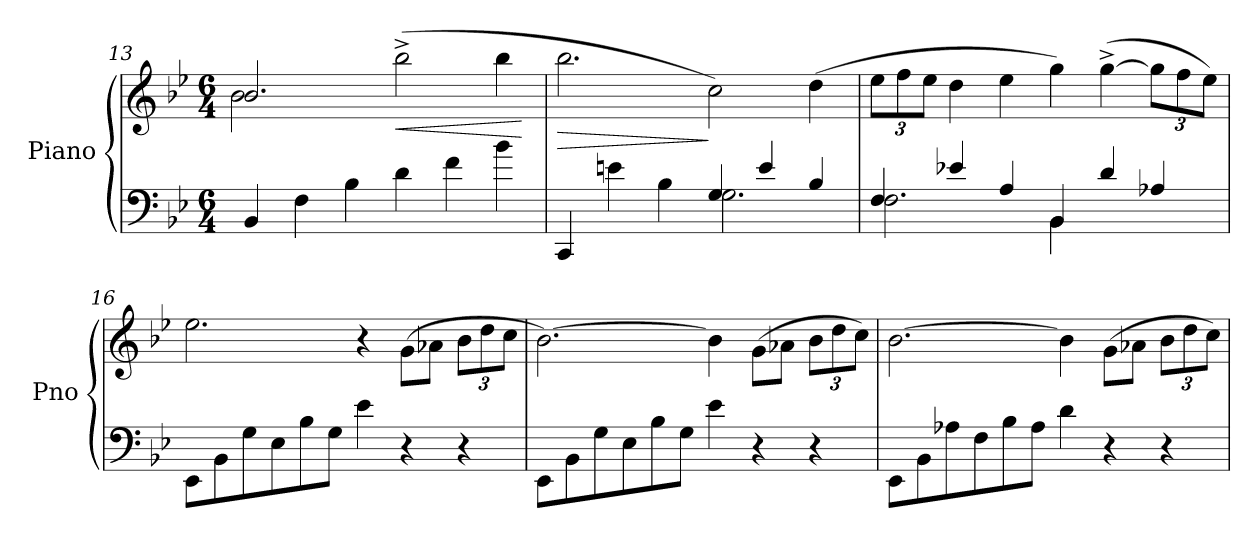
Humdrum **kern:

**kern	**kern	**dynam
*part1	*part1	*part1
*staff2	*staff1	*staff1/2
*I"Piano	*	*
*I'Pno	*	*
*clefF4	*clefG2	*
*k[b-e-]	*k[b-e-]	*
*M6/4	*M6/4	*
=13	=13	=13
*	*^	*
4BB-/	2.b-/	2b-\	.
4F\	.	.	.
4B-\	.	1ryy	.
!	!	!	!LO:HP:b
4d\	(>2bb-^\	.	<
4f\	.	.	.
4b-\	4bb-\	.	.
*	*v	*v	*
.	.	[
!!LO:LB:g=z
=14	=14	=14
*^	*	*
!	!	!	!LO:HP:b
4CC/	2.ryy	2.bb-\	>
4en\	.	.	.
4B-\	.	.	.
4G/	2.G\	2cc\)	]
4e/	.	.	.
4B-/	.	(>4dd\	.
!!LO:PB:g=z
=15	=15	=15	=15
*	*	*Xbrackettup	*
4F/	2.F\	12ee-\L	.
.	.	12ff\	.
.	.	12ee-\J	.
4e-X/	.	4dd\	.
4A/	.	4ee-\	.
4BB-/	4BB-\	4gg\)	.
4d/	2ryy	(>[4gg^\	.
4A-X/	.	12gg\L]	.
.	.	12ff\	.
.	.	12ee-\J)	.
*v	*v	*	*
=16	=16	=16
!	!	!LO:DY:b
8EE-\L	2.ee-\	other-dynamics
8BB-\	.	.
8G\	.	.
8E-\	.	.
8B-\	.	.
8G\J	.	.
4e-\	4r	.
4r	(>8g\L	.
.	8a-X\J	.
4r	12b-\L	.
.	12dd\	.
.	12cc\J	.
=17	=17	=17
8EE-\L	[2.b-\)	.
8BB-\	.	.
8G\	.	.
8E-\	.	.
8B-\	.	.
8G\J	.	.
4e-\	4b-\]	.
4r	(>8g\L	.
.	8a-X\J	.
4r	12b-\L	.
.	12dd\	.
.	12cc\J)	.
!!LO:LB:g=z
=18	=18	=18
8EE-\L	[2.b-\	.
8BB-\	.	.
8A-X\	.	.
8F\	.	.
8B-\	.	.
8A-\J	.	.
4d\	4b-\]	.
4r	(>8g\L	.
.	8a-X\J	.
4r	12b-\L	.
.	12dd\	.
.	12cc\J)	.
=	=	=
*-	*-	*-
